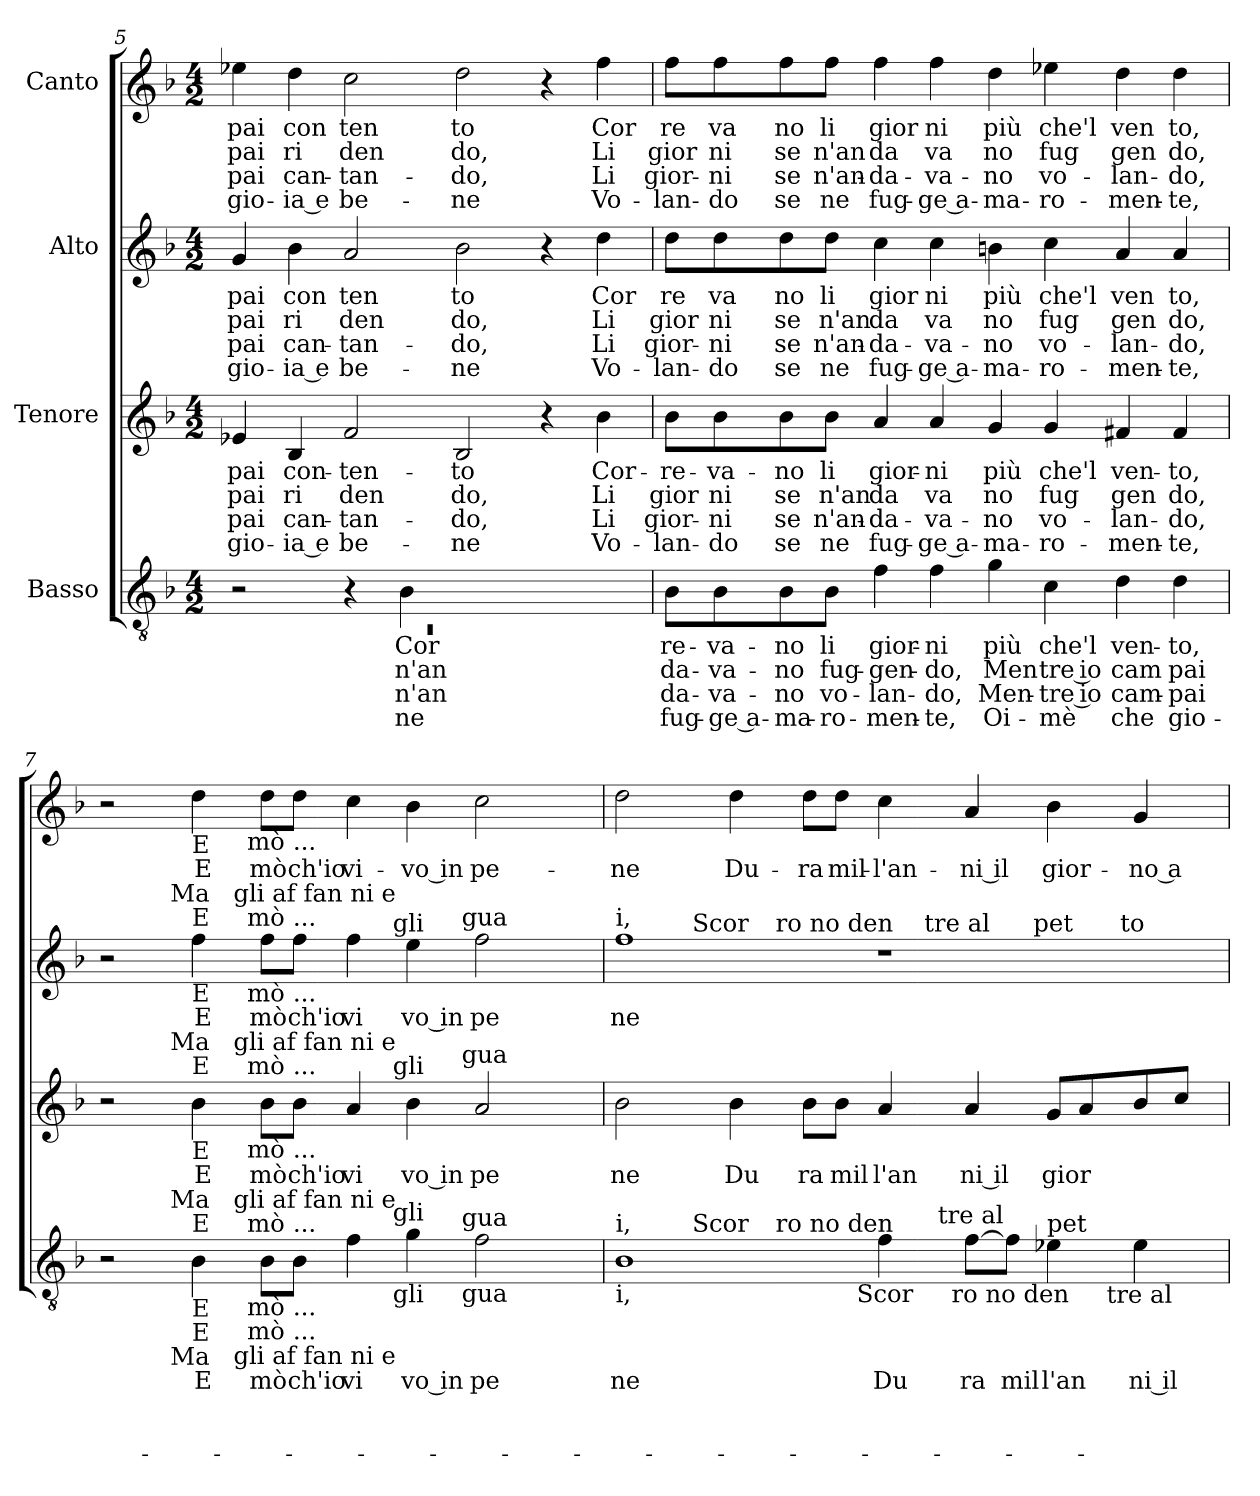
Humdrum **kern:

**kern	**text	**text	**text	**text	**kern	**text	**text	**text	**text	**kern	**text	**text	**text	**text	**kern	**text	**text	**text	**text
*part4	*part4	*part4	*part4	*part4	*part3	*part3	*part3	*part3	*part3	*part2	*part2	*part2	*part2	*part2	*part1	*part1	*part1	*part1	*part1
*staff4	*staff4	*staff4	*staff4	*staff4	*staff3	*staff3	*staff3	*staff3	*staff3	*staff2	*staff2	*staff2	*staff2	*staff2	*staff1	*staff1	*staff1	*staff1	*staff1
*I"Basso	*	*	*	*	*I"Tenore	*	*	*	*	*I"Alto	*	*	*	*	*I"Canto	*	*	*	*
*clefGv2	*	*	*	*	*clefG2	*	*	*	*	*clefG2	*	*	*	*	*clefG2	*	*	*	*
*	*	*	*	*	*	*	*	*	*	*ITrd1c2	*	*	*	*	*	*	*	*	*
*k[b-]	*	*	*	*	*k[b-]	*	*	*	*	*k[b-e-a-]	*	*	*	*	*k[b-]	*	*	*	*
*F:	*	*	*	*	*F:	*	*	*	*	*E-:	*	*	*	*	*F:	*	*	*	*
*M4/2	*	*	*	*	*M4/2	*	*	*	*	*M4/2	*	*	*	*	*M4/2	*	*	*	*
=5	=5	=5	=5	=5	=5	=5	=5	=5	=5	=5	=5	=5	=5	=5	=5	=5	=5	=5	=5
*^	*	*	*	*	*	*	*	*	*	*	*	*	*	*	*	*	*	*	*
!	!LO:N:vis=1	!	!	!	!	!	!LO:LY:b	!LO:LY:b	!LO:LY:b	!LO:LY:b	!	!LO:LY:b	!LO:LY:b	!LO:LY:b	!LO:LY:b	!	!LO:LY:b	!LO:LY:b	!LO:LY:b	!LO:LY:b
*	*^	*	*	*	*	*	*	*	*	*	*	*	*	*	*	*	*	*	*	*
0ryy	0rC	2r	.	.	.	.	4e-X/	-pai	pai	-pai	gio-	4f/	pai	pai	-pai	gio-	4ee-X\	pai	pai	-pai	gio-
!	!	!	!	!	!	!	!	!LO:LY:b	!LO:LY:b	!LO:LY:b	!LO:LY:b	!	!LO:LY:b	!LO:LY:b	!LO:LY:b	!LO:LY:b	!	!LO:LY:b	!LO:LY:b	!LO:LY:b	!LO:LY:b
.	.	.	.	.	.	.	4B-/	con-	ri	can-	-ia e	4a-\	con	ri	can-	-ia e	4dd\	con	ri	can-	-ia e
!	!	!	!	!	!	!	!	!LO:LY:b	!LO:LY:b	!LO:LY:b	!LO:LY:b	!	!LO:LY:b	!LO:LY:b	!LO:LY:b	!LO:LY:b	!	!LO:LY:b	!LO:LY:b	!LO:LY:b	!LO:LY:b
.	.	4r	.	.	.	.	2f/	-ten-	den	-tan-	be-	2g/	ten	den	-tan-	be-	2cc\	ten	den	-tan-	be-
!	!	!	!LO:LY:b	!LO:LY:b	!LO:LY:b	!LO:LY:b	!	!	!	!	!	!	!	!	!	!	!	!	!	!	!
.	.	4B-\	Cor-	n'an-	n'an-	ne	.	.	.	.	.	.	.	.	.	.	.	.	.	.	.
!	!	!	!	!	!	!	!	!LO:LY:b	!LO:LY:b	!LO:LY:b	!LO:LY:b	!	!LO:LY:b	!LO:LY:b	!LO:LY:b	!LO:LY:b	!	!LO:LY:b	!LO:LY:b	!LO:LY:b	!LO:LY:b
.	.	1ryy	.	.	.	.	2B-/	-to	do,	-do,	-ne	2a-\	to	do,	-do,	-ne	2dd\	to	do,	-do,	-ne
.	.	.	.	.	.	.	4r	.	.	.	.	4r	.	.	.	.	4r	.	.	.	.
!	!	!	!	!	!	!	!	!LO:LY:b	!LO:LY:b	!LO:LY:b	!LO:LY:b	!	!LO:LY:b	!LO:LY:b	!LO:LY:b	!LO:LY:b	!	!LO:LY:b	!LO:LY:b	!LO:LY:b	!LO:LY:b
.	.	.	.	.	.	.	4b-\	Cor-	Li	Li	Vo-	4cc\	Cor	Li	Li	Vo-	4ff\	Cor	Li	Li	Vo-
*v	*v	*v	*	*	*	*	*	*	*	*	*	*	*	*	*	*	*	*	*	*	*
=6	=6	=6	=6	=6	=6	=6	=6	=6	=6	=6	=6	=6	=6	=6	=6	=6	=6	=6	=6
!	!LO:LY:b	!LO:LY:b	!LO:LY:b	!LO:LY:b	!	!LO:LY:b	!LO:LY:b	!LO:LY:b	!LO:LY:b	!	!LO:LY:b	!LO:LY:b	!LO:LY:b	!LO:LY:b	!	!LO:LY:b	!LO:LY:b	!LO:LY:b	!LO:LY:b
8B-\L	-re-	-da-	-da-	fug-	8b-\L	-re-	gior	gior-	-lan-	8cc\L	re	gior	gior-	-lan-	8ff\L	re	gior	gior-	-lan-
!	!LO:LY:b	!LO:LY:b	!LO:LY:b	!LO:LY:b	!	!LO:LY:b	!LO:LY:b	!LO:LY:b	!LO:LY:b	!	!LO:LY:b	!LO:LY:b	!LO:LY:b	!LO:LY:b	!	!LO:LY:b	!LO:LY:b	!LO:LY:b	!LO:LY:b
8B-\	-va-	-va-	-va-	-ge a-	8b-\	-va-	ni	-ni	-do	8cc\	va	ni	-ni	-do	8ff\	va	ni	-ni	-do
!	!LO:LY:b	!LO:LY:b	!LO:LY:b	!LO:LY:b	!	!LO:LY:b	!LO:LY:b	!LO:LY:b	!LO:LY:b	!	!LO:LY:b	!LO:LY:b	!LO:LY:b	!LO:LY:b	!	!LO:LY:b	!LO:LY:b	!LO:LY:b	!LO:LY:b
8B-\	-no	-no	-no	-ma-	8b-\	-no	se	se	se	8cc\	no	se	se	se	8ff\	no	se	se	se
!	!LO:LY:b	!LO:LY:b	!LO:LY:b	!LO:LY:b	!	!LO:LY:b	!LO:LY:b	!LO:LY:b	!LO:LY:b	!	!LO:LY:b	!LO:LY:b	!LO:LY:b	!LO:LY:b	!	!LO:LY:b	!LO:LY:b	!LO:LY:b	!LO:LY:b
8B-\J	li	fug-	vo-	-ro-	8b-\J	li	n'an	n'an-	ne	8cc\J	li	n'an	n'an-	ne	8ff\J	li	n'an	n'an-	ne
!	!LO:LY:b	!LO:LY:b	!LO:LY:b	!LO:LY:b	!	!LO:LY:b	!LO:LY:b	!LO:LY:b	!LO:LY:b	!	!LO:LY:b	!LO:LY:b	!LO:LY:b	!LO:LY:b	!	!LO:LY:b	!LO:LY:b	!LO:LY:b	!LO:LY:b
4f\	gior-	-gen-	-lan-	-men-	4a/	gior-	da	-da-	fug-	4b-\	gior	da	-da-	fug-	4ff\	gior	da	-da-	fug-
!	!LO:LY:b	!LO:LY:b	!LO:LY:b	!LO:LY:b	!	!LO:LY:b	!LO:LY:b	!LO:LY:b	!LO:LY:b	!	!LO:LY:b	!LO:LY:b	!LO:LY:b	!LO:LY:b	!	!LO:LY:b	!LO:LY:b	!LO:LY:b	!LO:LY:b
4f\	-ni	-do,	-do,	-te,	4a/	-ni	va	-va-	-ge a-	4b-\	ni	va	-va-	-ge a-	4ff\	ni	va	-va-	-ge a-
!	!LO:LY:b	!LO:LY:b	!LO:LY:b	!LO:LY:b	!	!LO:LY:b	!LO:LY:b	!LO:LY:b	!LO:LY:b	!	!LO:LY:b	!LO:LY:b	!LO:LY:b	!LO:LY:b	!	!LO:LY:b	!LO:LY:b	!LO:LY:b	!LO:LY:b
4g\	più	Men	Men-	Oi-	4g/	più	no	-no	-ma-	4an\	più	no	-no	-ma-	4dd\	più	no	-no	-ma-
!	!LO:LY:b	!LO:LY:b	!LO:LY:b	!LO:LY:b	!	!LO:LY:b	!LO:LY:b	!LO:LY:b	!LO:LY:b	!	!LO:LY:b	!LO:LY:b	!LO:LY:b	!LO:LY:b	!	!LO:LY:b	!LO:LY:b	!LO:LY:b	!LO:LY:b
4c\	che'l	tre io	-tre io	-mè	4g/	che'l	fug	vo-	-ro-	4b-\	che'l	fug	vo-	-ro-	4ee-X\	che'l	fug	vo-	-ro-
!	!LO:LY:b	!LO:LY:b	!LO:LY:b	!LO:LY:b	!	!LO:LY:b	!LO:LY:b	!LO:LY:b	!LO:LY:b	!	!LO:LY:b	!LO:LY:b	!LO:LY:b	!LO:LY:b	!	!LO:LY:b	!LO:LY:b	!LO:LY:b	!LO:LY:b
4d\	ven-	cam	cam-	che	4f#X/	ven-	gen	-lan-	-men-	4g/	ven	gen	-lan-	-men-	4dd\	ven	gen	-lan-	-men-
!	!LO:LY:b	!LO:LY:b	!LO:LY:b	!LO:LY:b	!	!LO:LY:b	!LO:LY:b	!LO:LY:b	!LO:LY:b	!	!LO:LY:b	!LO:LY:b	!LO:LY:b	!LO:LY:b	!	!LO:LY:b	!LO:LY:b	!LO:LY:b	!LO:LY:b
4d\	-to,	pai	-pai	gio-	4f#/	-to,	do,	-do,	-te,	4g/	to,	do,	-do,	-te,	4dd\	to,	do,	-do,	-te,
!!LO:PB:g=z
=7	=7	=7	=7	=7	=7	=7	=7	=7	=7	=7	=7	=7	=7	=7	=7	=7	=7	=7	=7
*^	*	*	*	*	*^	*	*	*	*	*^	*	*	*	*	*^	*	*	*	*
*	*^	*	*	*	*	*	*^	*	*	*	*	*	*^	*	*	*	*	*	*	*	*	*	*
*	*	*^	*	*	*	*	*	*	*^	*	*	*	*	*	*	*^	*	*	*	*	*	*	*	*	*	*
*	*	*	*^	*	*	*	*	*	*	*	*^	*	*	*	*	*	*	*	*^	*	*	*	*	*	*	*	*	*	*
*	*	*	*	*^	*	*	*	*	*	*	*	*	*^	*	*	*	*	*	*	*	*	*^	*	*	*	*	*	*	*	*	*	*
2r	4..ryy	2ryy	2ryy	1ryy	1ryy	.	.	.	.	2r	4..ryy	2ryy	2ryy	1ryy	1ryy	.	.	.	.	2r	4..ryy	2ryy	2ryy	1ryy	1ryy	.	.	.	.	2r	2ryy	.	.	.	.
!	!	!	!	!	!	!	!	!	!	!	!	!	!	!	!	!	!	!	!	!	!LO:TX:a:t=Ma	!	!	!	!	!	!	!	!	!	!	!	!	!	!
!	!	!	!	!	!	!	!	!	!	!	!LO:TX:a:t=Ma	!	!	!	!	!	!	!	!	!	!	!	!	!	!	!	!	!	!	!	!	!	!	!	!
!	!LO:TX:b:t=Ma	!	!	!	!	!	!	!	!	!	!	!	!	!	!	!	!	!	!	!	!	!	!	!	!	!	!	!	!	!	!	!	!	!	!
!	!LO:TX:a:t=Ma	!	!	!	!	!	!	!	!	!	!	!	!	!	!	!	!	!	!	!	!	!	!	!	!	!	!	!	!	!	!	!	!	!	!
.	1ryy	.	.	.	.	.	.	.	.	.	1ryy	.	.	.	.	.	.	.	.	.	1ryy	.	.	.	.	.	.	.	.	.	.	.	.	.	.
!	!	!	!	!	!	!	!	!	!	!	!	!	!	!	!	!	!	!	!	!	!	!	!	!	!	!	!	!	!	!LO:TX:b:t=E	!	!	!	!	!
!	!	!	!	!	!	!	!	!	!	!	!	!	!	!	!	!	!	!	!	!LO:TX:b:t=E	!	!	!	!	!	!	!	!	!	!	!	!	!	!	!
!	!	!	!	!	!	!	!	!	!	!	!	!	!	!	!	!	!	!	!	!LO:TX:a:t=E	!	!	!	!	!	!	!	!	!	!	!	!	!	!	!
!	!	!	!	!	!	!	!	!	!	!LO:TX:b:t=E	!	!	!	!	!	!	!	!	!	!	!	!	!	!	!	!	!	!	!	!	!	!	!	!	!
!	!	!	!	!	!	!	!	!	!	!LO:TX:a:t=E	!	!	!	!	!	!	!	!	!	!	!	!	!	!	!	!	!	!	!	!	!	!	!	!	!
!LO:TX:b:t=E	!	!	!	!	!	!	!	!	!	!	!	!	!	!	!	!	!	!	!	!	!	!	!	!	!	!	!	!	!	!	!	!	!	!	!
!LO:TX:b:t=E	!	!	!	!	!	!	!	!	!	!	!	!	!	!	!	!	!	!	!	!	!	!	!	!	!	!	!	!	!	!	!	!	!	!	!
!LO:TX:a:t=E	!	!	!	!	!	!	!	!	!	!	!	!	!	!	!	!	!	!	!	!	!	!	!	!	!	!	!	!	!	!	!	!	!	!	!
!	!	!	!	!	!	!LO:LY:b	!	!	!	!	!	!	!	!	!	!LO:LY:b	!	!	!	!	!	!	!	!	!	!LO:LY:b	!	!	!	!	!	!LO:LY:b	!	!	!
4B-\	.	8.ryy	8..ryy	.	.	E	.	.	.	4b-\	.	8.ryy	8..ryy	.	.	E	.	.	.	4ee-\	.	8.ryy	8..ryy	.	.	E	.	.	.	4dd\	8..ryy	E	.	.	.
!	!	!	!	!	!	!	!	!	!	!	!	!	!	!	!	!	!	!	!	!	!	!LO:TX:a:t=gli af fan ni e	!	!	!	!	!	!	!	!	!	!	!	!	!
!	!	!	!	!	!	!	!	!	!	!	!	!LO:TX:a:t=gli af fan ni e	!	!	!	!	!	!	!	!	!	!	!	!	!	!	!	!	!	!	!	!	!	!	!
!	!	!LO:TX:b:t=gli af fan ni e	!	!	!	!	!	!	!	!	!	!	!	!	!	!	!	!	!	!	!	!	!	!	!	!	!	!	!	!	!	!	!	!	!
!	!	!LO:TX:a:t=gli af fan ni e	!	!	!	!	!	!	!	!	!	!	!	!	!	!	!	!	!	!	!	!	!	!	!	!	!	!	!	!	!	!	!	!	!
.	.	1ryy	.	.	.	.	.	.	.	.	.	1ryy	.	.	.	.	.	.	.	.	.	1ryy	.	.	.	.	.	.	.	.	.	.	.	.	.
!	!	!	!	!	!	!	!	!	!	!	!	!	!	!	!	!	!	!	!	!	!	!	!	!	!	!	!	!	!	!	!LO:TX:b:t=mò	!	!	!	!
!	!	!	!	!	!	!	!	!	!	!	!	!	!	!	!	!	!	!	!	!	!	!	!LO:TX:b:t=mò	!	!	!	!	!	!	!	!	!	!	!	!
!	!	!	!	!	!	!	!	!	!	!	!	!	!	!	!	!	!	!	!	!	!	!	!LO:TX:a:t=mò	!	!	!	!	!	!	!	!	!	!	!	!
!	!	!	!	!	!	!	!	!	!	!	!	!	!LO:TX:b:t=mò	!	!	!	!	!	!	!	!	!	!	!	!	!	!	!	!	!	!	!	!	!	!
!	!	!	!	!	!	!	!	!	!	!	!	!	!LO:TX:a:t=mò	!	!	!	!	!	!	!	!	!	!	!	!	!	!	!	!	!	!	!	!	!	!
!	!	!	!LO:TX:b:t=mò	!	!	!	!	!	!	!	!	!	!	!	!	!	!	!	!	!	!	!	!	!	!	!	!	!	!	!	!	!	!	!	!
!	!	!	!LO:TX:b:t=mò	!	!	!	!	!	!	!	!	!	!	!	!	!	!	!	!	!	!	!	!	!	!	!	!	!	!	!	!	!	!	!	!
!	!	!	!LO:TX:a:t=mò	!	!	!	!	!	!	!	!	!	!	!	!	!	!	!	!	!	!	!	!	!	!	!	!	!	!	!	!	!	!	!	!
.	.	.	1ryy	.	.	.	.	.	.	.	.	.	1ryy	.	.	.	.	.	.	.	.	.	1ryy	.	.	.	.	.	.	.	1ryy	.	.	.	.
!	!	!	!	!	!	!LO:LY:b	!	!	!	!	!	!	!	!	!	!LO:LY:b	!	!	!	!	!	!	!	!	!	!LO:LY:b	!	!	!	!	!	!LO:LY:b	!	!	!
8B-\L	.	.	.	.	.	mò	.	.	.	8b-\L	.	.	.	.	.	mò	.	.	.	8ee-\L	.	.	.	.	.	mò	.	.	.	8dd\L	.	mò	.	.	.
!	!	!	!	!	!	!	!	!	!	!	!	!	!	!	!	!	!	!	!	!	!	!	!	!	!	!	!	!	!	!LO:TX:b:t=...	!	!	!	!	!
!	!	!	!	!	!	!	!	!	!	!	!	!	!	!	!	!	!	!	!	!LO:TX:b:t=...	!	!	!	!	!	!	!	!	!	!	!	!	!	!	!
!	!	!	!	!	!	!	!	!	!	!	!	!	!	!	!	!	!	!	!	!LO:TX:a:t=...	!	!	!	!	!	!	!	!	!	!	!	!	!	!	!
!	!	!	!	!	!	!	!	!	!	!LO:TX:b:t=...	!	!	!	!	!	!	!	!	!	!	!	!	!	!	!	!	!	!	!	!	!	!	!	!	!
!	!	!	!	!	!	!	!	!	!	!LO:TX:a:t=...	!	!	!	!	!	!	!	!	!	!	!	!	!	!	!	!	!	!	!	!	!	!	!	!	!
!LO:TX:b:t=...	!	!	!	!	!	!	!	!	!	!	!	!	!	!	!	!	!	!	!	!	!	!	!	!	!	!	!	!	!	!	!	!	!	!	!
!LO:TX:b:t=...	!	!	!	!	!	!	!	!	!	!	!	!	!	!	!	!	!	!	!	!	!	!	!	!	!	!	!	!	!	!	!	!	!	!	!
!LO:TX:a:t=...	!	!	!	!	!	!	!	!	!	!	!	!	!	!	!	!	!	!	!	!	!	!	!	!	!	!	!	!	!	!	!	!	!	!	!
!	!	!	!	!	!	!LO:LY:b	!	!	!	!	!	!	!	!	!	!LO:LY:b	!	!	!	!	!	!	!	!	!	!LO:LY:b	!	!	!	!	!	!LO:LY:b	!	!	!
8B-\J	.	.	.	.	.	ch'io	.	.	.	8b-\J	.	.	.	.	.	ch'io	.	.	.	8ee-\J	.	.	.	.	.	ch'io	.	.	.	8dd\J	.	ch'io	.	.	.
!	!	!	!	!	!	!LO:LY:b	!	!	!	!	!	!	!	!	!	!LO:LY:b	!	!	!	!	!	!	!	!	!	!LO:LY:b	!	!	!	!	!	!LO:LY:b	!	!	!
4f\	.	.	.	8..ryy	4...ryy	vi	.	.	.	4a/	.	.	.	8..ryy	4...ryy	vi	.	.	.	4ee-\	.	.	.	8..ryy	4...ryy	vi	.	.	.	4cc\	.	vi-	.	.	.
!	!	!	!	!	!	!	!	!	!	!	!	!	!	!	!	!	!	!	!	!	!	!	!	!LO:TX:a:t=gli	!	!	!	!	!	!	!	!	!	!	!
!	!	!	!	!	!	!	!	!	!	!	!	!	!	!LO:TX:a:t=gli	!	!	!	!	!	!	!	!	!	!	!	!	!	!	!	!	!	!	!	!	!
!	!	!	!	!LO:TX:a:t=gli	!	!	!	!	!	!	!	!	!	!	!	!	!	!	!	!	!	!	!	!	!	!	!	!	!	!	!	!	!	!	!
!	!	!	!	!LO:TX:b:t=gli	!	!	!	!	!	!	!	!	!	!	!	!	!	!	!	!	!	!	!	!	!	!	!	!	!	!	!	!	!	!	!
.	.	.	.	2ryy	.	.	.	.	.	.	.	.	.	2ryy	.	.	.	.	.	.	.	.	.	2ryy	.	.	.	.	.	.	.	.	.	.	.
!	!	!	!	!	!	!LO:LY:b:rj	!	!	!	!	!	!	!	!	!	!LO:LY:b:rj	!	!	!	!	!	!	!	!	!	!LO:LY:b:rj	!	!	!	!	!	!LO:LY:b:rj	!	!	!
4g\	.	.	.	.	.	vo in	.	.	.	4b-\	.	.	.	.	.	vo in	.	.	.	4dd\	.	.	.	.	.	vo in	.	.	.	4b-\	.	-vo in	.	.	.
.	2ryy	.	.	.	.	.	.	.	.	.	2ryy	.	.	.	.	.	.	.	.	.	2ryy	.	.	.	.	.	.	.	.	.	.	.	.	.	.
!	!	!	!	!	!	!	!	!	!	!	!	!	!	!	!	!	!	!	!	!	!	!	!	!	!LO:TX:a:t=gua	!	!	!	!	!	!	!	!	!	!
!	!	!	!	!	!	!	!	!	!	!	!	!	!	!	!LO:TX:a:t=gua	!	!	!	!	!	!	!	!	!	!	!	!	!	!	!	!	!	!	!	!
!	!	!	!	!	!LO:TX:b:t=gua	!	!	!	!	!	!	!	!	!	!	!	!	!	!	!	!	!	!	!	!	!	!	!	!	!	!	!	!	!	!
!	!	!	!	!	!LO:TX:a:t=gua	!	!	!	!	!	!	!	!	!	!	!	!	!	!	!	!	!	!	!	!	!	!	!	!	!	!	!	!	!	!
.	.	.	.	.	2ryy	.	.	.	.	.	.	.	.	.	2ryy	.	.	.	.	.	.	.	.	.	2ryy	.	.	.	.	.	.	.	.	.	.
!	!	!	!	!	!	!LO:LY:b	!	!	!	!	!	!	!	!	!	!LO:LY:b	!	!	!	!	!	!	!	!	!	!LO:LY:b	!	!	!	!	!	!LO:LY:b	!	!	!
2f\	.	.	.	.	.	pe	.	.	.	2a/	.	.	.	.	.	pe	.	.	.	2ee-\	.	.	.	.	.	pe	.	.	.	2cc\	.	pe-	.	.	.
.	.	4ryy	.	.	.	.	.	.	.	.	.	4ryy	.	.	.	.	.	.	.	.	.	4ryy	.	.	.	.	.	.	.	.	.	.	.	.	.
.	.	.	4ryy	4ryy	.	.	.	.	.	.	.	.	4ryy	4ryy	.	.	.	.	.	.	.	.	4ryy	4ryy	.	.	.	.	.	.	4ryy	.	.	.	.
.	16ryy	16ryy	.	.	.	.	.	.	.	.	16ryy	16ryy	.	.	.	.	.	.	.	.	16ryy	16ryy	.	.	.	.	.	.	.	.	.	.	.	.	.
.	.	.	32ryy	32ryy	32ryy	.	.	.	.	.	.	.	32ryy	32ryy	32ryy	.	.	.	.	.	.	.	32ryy	32ryy	32ryy	.	.	.	.	.	32ryy	.	.	.	.
=8	=8	=8	=8	=8	=8	=8	=8	=8	=8	=8	=8	=8	=8	=8	=8	=8	=8	=8	=8	=8	=8	=8	=8	=8	=8	=8	=8	=8	=8	=8	=8	=8	=8	=8	=8
!	!	!	!	!	!	!	!	!	!	!	!	!	!	!	!	!	!	!	!	!LO:TX:a:t=i,	!	!	!	!	!	!	!	!	!	!	!	!	!	!	!
!	!	!	!	!	!	!	!	!	!	!LO:TX:a:t=i,	!	!	!	!	!	!	!	!	!	!	!	!	!	!	!	!	!	!	!	!	!	!	!	!	!
!LO:TX:a:t=i,	!	!	!	!	!	!	!	!	!	!	!	!	!	!	!	!	!	!	!	!	!	!	!	!	!	!	!	!	!	!	!	!	!	!	!
!LO:TX:b:t=i,	!	!	!	!	!	!	!	!	!	!	!	!	!	!	!	!	!	!	!	!	!	!	!	!	!	!	!	!	!	!	!	!	!	!	!
!	!	!	!	!	!	!LO:LY:b	!	!	!	!	!	!	!	!	!	!LO:LY:b	!	!	!	!	!	!	!	!	!	!LO:LY:b	!	!	!	!	!	!LO:LY:b	!	!	!
*	*	*	*	*	*	*	*	*	*	*v	*v	*v	*v	*v	*v	*	*	*	*	*	*	*	*	*	*	*	*	*	*	*v	*v	*	*	*	*
1B-	4ryy	2ryy	2...ryy	1ryy	1ryy	ne	.	.	.	2b-\	ne	.	.	.	1ee-	4ryy	2ryy	1ryy	1ryy	1ryy	ne	.	.	.	2dd\	-ne	.	.	.
.	16.ryy	.	.	.	.	.	.	.	.	.	.	.	.	.	.	16.ryy	.	.	.	.	.	.	.	.	.	.	.	.	.
!	!	!	!	!	!	!	!	!	!	!	!	!	!	!	!	!LO:TX:a:t=Scor	!	!	!	!	!	!	!	!	!	!	!	!	!
!	!LO:TX:a:t=Scor	!	!	!	!	!	!	!	!	!	!	!	!	!	!	!	!	!	!	!	!	!	!	!	!	!	!	!	!
.	1ryy	.	.	.	.	.	.	.	.	.	.	.	.	.	.	1ryy	.	.	.	.	.	.	.	.	.	.	.	.	.
!	!	!	!	!	!	!	!	!	!	!	!LO:LY:b	!	!	!	!	!	!	!	!	!	!	!	!	!	!	!LO:LY:b	!	!	!
.	.	8ryy	.	.	.	.	.	.	.	4b-\	Du	.	.	.	.	.	8ryy	.	.	.	.	.	.	.	4dd\	Du-	.	.	.
.	.	32ryy	.	.	.	.	.	.	.	.	.	.	.	.	.	.	32ryy	.	.	.	.	.	.	.	.	.	.	.	.
!	!	!	!	!	!	!	!	!	!	!	!	!	!	!	!	!	!LO:TX:a:t=ro no den	!	!	!	!	!	!	!	!	!	!	!	!
!	!	!LO:TX:a:t=ro no den	!	!	!	!	!	!	!	!	!	!	!	!	!	!	!	!	!	!	!	!	!	!	!	!	!	!	!
.	.	1ryy	.	.	.	.	.	.	.	.	.	.	.	.	.	.	1ryy	.	.	.	.	.	.	.	.	.	.	.	.
!	!	!	!	!	!	!	!	!	!	!	!LO:LY:b	!	!	!	!	!	!	!	!	!	!	!	!	!	!	!LO:LY:b	!	!	!
.	.	.	.	.	.	.	.	.	.	8b-\L	ra	.	.	.	.	.	.	.	.	.	.	.	.	.	8dd\L	-ra	.	.	.
!	!	!	!	!	!	!	!	!	!	!	!LO:LY:b	!	!	!	!	!	!	!	!	!	!	!	!	!	!	!LO:LY:b	!	!	!
.	.	.	.	.	.	.	.	.	.	8b-\J	mil	.	.	.	.	.	.	.	.	.	.	.	.	.	8dd\J	mil-	.	.	.
!	!	!	!LO:TX:b:t=Scor	!	!	!	!	!	!	!	!	!	!	!	!	!	!	!	!	!	!	!	!	!	!	!	!	!	!
.	.	.	1ryy	.	.	.	.	.	.	.	.	.	.	.	.	.	.	.	.	.	.	.	.	.	.	.	.	.	.
!	!	!	!	!	!	!LO:LY:b	!	!	!	!	!LO:LY:b	!	!	!	!	!	!	!	!	!	!	!	!	!	!	!LO:LY:b	!	!	!
4f\	.	.	.	8.ryy	8..ryy	Du	.	.	.	4a/	l'an	.	.	.	1r	.	.	8ryy	4...ryy	2ryy	.	.	.	.	4cc\	-l'an-	.	.	.
.	.	.	.	.	.	.	.	.	.	.	.	.	.	.	.	.	.	32ryy	.	.	.	.	.	.	.	.	.	.	.
!	!	!	!	!	!	!	!	!	!	!	!	!	!	!	!	!	!	!LO:TX:a:t=tre al	!	!	!	!	!	!	!	!	!	!	!
.	.	.	.	.	.	.	.	.	.	.	.	.	.	.	.	.	.	2ryy	.	.	.	.	.	.	.	.	.	.	.
!	!	!	!	!LO:TX:a:t=tre al	!	!	!	!	!	!	!	!	!	!	!	!	!	!	!	!	!	!	!	!	!	!	!	!	!
.	.	.	.	2ryy	.	.	.	.	.	.	.	.	.	.	.	.	.	.	.	.	.	.	.	.	.	.	.	.	.
!	!	!	!	!	!LO:TX:b:t=ro no den	!	!	!	!	!	!	!	!	!	!	!	!	!	!	!	!	!	!	!	!	!	!	!	!
.	.	.	.	.	2ryy	.	.	.	.	.	.	.	.	.	.	.	.	.	.	.	.	.	.	.	.	.	.	.	.
!	!	!	!	!	!	!LO:LY:b	!	!	!	!	!LO:LY:b:rj	!	!	!	!	!	!	!	!	!	!	!	!	!	!	!LO:LY:b:rj	!	!	!
[>8f\L	.	.	.	.	.	ra	.	.	.	4a/	ni il	.	.	.	.	.	.	.	.	.	.	.	.	.	4a/	-ni il	.	.	.
.	2ryy	.	.	.	.	.	.	.	.	.	.	.	.	.	.	2ryy	.	.	.	.	.	.	.	.	.	.	.	.	.
!	!	!	!	!	!	!LO:LY:b	!	!	!	!	!	!	!	!	!	!	!	!	!	!	!	!	!	!	!	!	!	!	!
8f\J]	.	.	.	.	.	mil	.	.	.	.	.	.	.	.	.	.	.	.	.	.	.	.	.	.	.	.	.	.	.
!	!	!	!	!	!	!	!	!	!	!	!	!	!	!	!	!	!	!	!LO:TX:a:t=pet	!	!	!	!	!	!	!	!	!	!
.	.	.	.	.	.	.	.	.	.	.	.	.	.	.	.	.	.	.	2ryy	.	.	.	.	.	.	.	.	.	.
!LO:TX:a:t=pet	!	!	!	!	!	!	!	!	!	!	!	!	!	!	!	!	!	!	!	!	!	!	!	!	!	!	!	!	!
!	!	!	!	!	!	!LO:LY:b	!	!	!	!	!LO:LY:b	!	!	!	!	!	!	!	!	!	!	!	!	!	!	!LO:LY:b	!	!	!
4e-X\	.	.	.	.	.	l'an	.	.	.	8g/L	gior	.	.	.	.	.	.	.	.	8..ryy	.	.	.	.	4b-\	gior-	.	.	.
.	.	.	.	.	.	.	.	.	.	8a/	.	.	.	.	.	.	.	.	.	.	.	.	.	.	.	.	.	.	.
.	.	4ryy	.	.	.	.	.	.	.	.	.	.	.	.	.	.	4ryy	4ryy	.	.	.	.	.	.	.	.	.	.	.
!	!	!	!	!LO:TX:b:t=tre al	!	!	!	!	!	!	!	!	!	!	!	!	!	!	!	!	!	!	!	!	!	!	!	!	!
.	.	.	.	4ryy	.	.	.	.	.	.	.	.	.	.	.	.	.	.	.	.	.	.	.	.	.	.	.	.	.
!	!	!	!	!	!	!	!	!	!	!	!	!	!	!	!	!	!	!	!	!LO:TX:a:t=to	!	!	!	!	!	!	!	!	!
.	.	.	.	.	4ryy	.	.	.	.	.	.	.	.	.	.	.	.	.	.	4ryy	.	.	.	.	.	.	.	.	.
!	!	!	!	!	!	!LO:LY:b:rj	!	!	!	!	!	!	!	!	!	!	!	!	!	!	!	!	!	!	!	!LO:LY:b:rj	!	!	!
4e-\	.	.	.	.	.	ni il	.	.	.	8b-/	.	.	.	.	.	.	.	.	.	.	.	.	.	.	4g/	-no a-	.	.	.
.	8ryy	.	.	.	.	.	.	.	.	.	.	.	.	.	.	8ryy	.	.	.	.	.	.	.	.	.	.	.	.	.
.	.	.	.	.	.	.	.	.	.	8cc/J	.	.	.	.	.	.	.	.	.	.	.	.	.	.	.	.	.	.	.
.	.	16.ryy	.	.	.	.	.	.	.	.	.	.	.	.	.	.	16.ryy	16.ryy	.	.	.	.	.	.	.	.	.	.	.
.	.	.	16ryy	16ryy	.	.	.	.	.	.	.	.	.	.	.	.	.	.	.	.	.	.	.	.	.	.	.	.	.
.	32ryy	.	.	.	32ryy	.	.	.	.	.	.	.	.	.	.	32ryy	.	.	32ryy	32ryy	.	.	.	.	.	.	.	.	.
*v	*v	*v	*v	*v	*v	*	*	*	*	*	*	*	*	*	*v	*v	*v	*v	*v	*v	*	*	*	*	*	*	*	*	*
=	=	=	=	=	=	=	=	=	=	=	=	=	=	=	=	=	=	=	=
*-	*-	*-	*-	*-	*-	*-	*-	*-	*-	*-	*-	*-	*-	*-	*-	*-	*-	*-	*-
